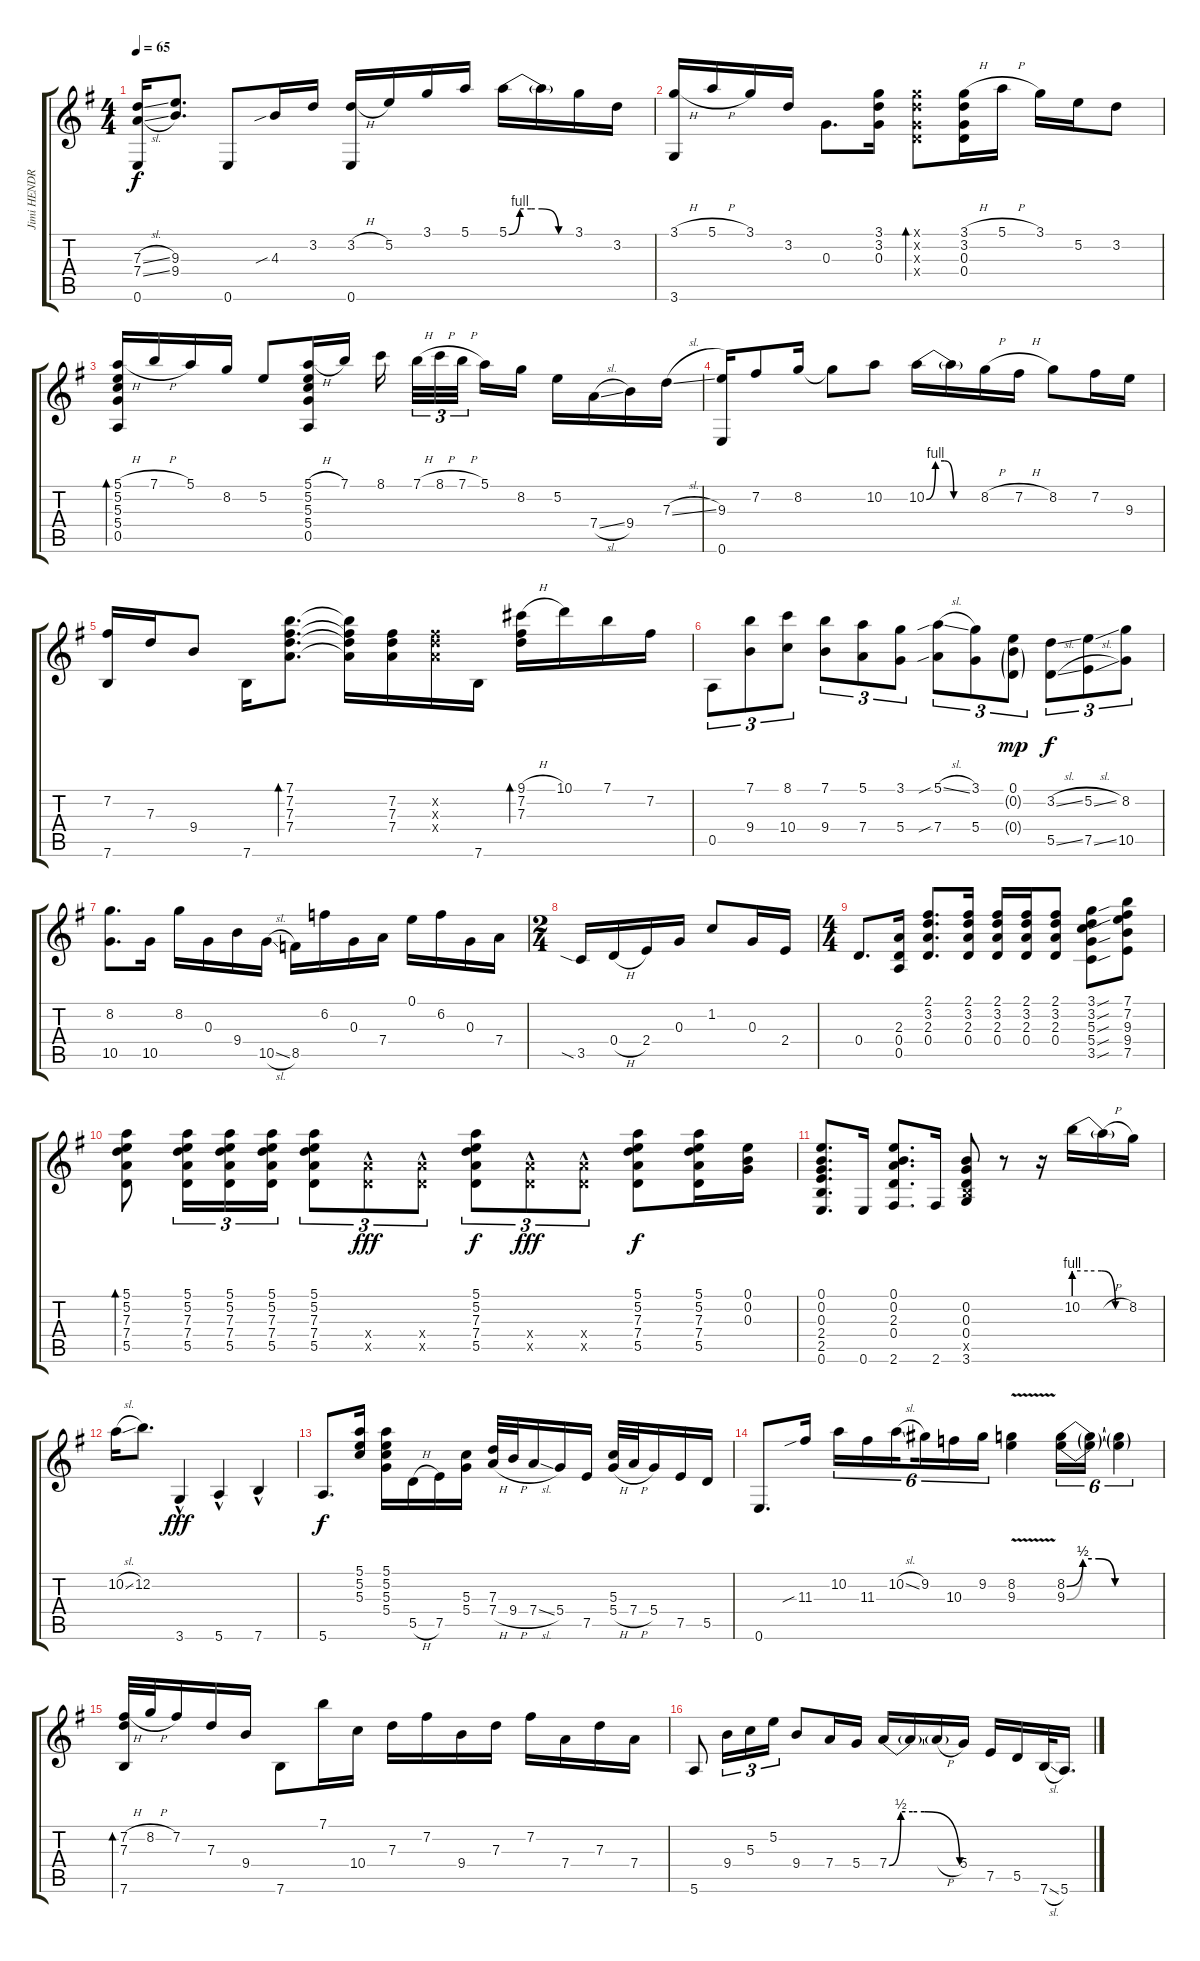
\track ("Jimi HENDRIX" "Jimi HENDR") {instrument acousticguitarsteel}
\staff {score tabs}
\tuning (E4 B3 G3 D3 A2 E2) {hide}
\ts (4 4)
\tempo 65
\clef g2
\ks eminor
(7.3{sl} 7.4{sl} 0.6).16{dy f} (9.3 9.4).8{d} 0.6.8 4.3{sib}.16 3.2.16 (3.2{h} 0.6).16 5.2.16 3.1.16 5.1.16 5.1{be (custom 0 0 10 4 20 4 30 4 45 0 60 0)}.16 5.1{t}.16 3.1.16 3.2.16 |
(3.1{h} 3.6).16 5.1{h}.16 3.1.16 3.2.16 0.3.8{d} (3.1 3.2 0.3).16 (3.1{x} 3.2{x} 0.3{x} 0.4{x}).8{bd 480} (3.1{h} 3.2 0.3 0.4).16 5.1{h}.16 3.1.16 5.2.16 3.2.8 |
(5.1{h} 5.2 5.3 5.4 0.5).16{bd 480} 7.1{h}.16 5.1.16 8.2.16 5.2.8 (5.1{h} 5.2 5.3 5.4 0.5).16 7.1.16 8.1.16{beam splitsecondary} 7.1{h}.32{tu (3 2)} 8.1{h}.32{tu (3 2)} 7.1{h}.32{tu (3 2) beam split} 5.1.16 8.2.16 5.2.16 7.4{sl}.16 9.4.16 7.3{sl}.16 |
(9.3 0.6).16 7.2.8 8.2.16 8.2{t}.8 10.2.8 10.2{be (custom 0 0 10 4 20 4 30 0 60 0)}.16 10.2{t}.16 8.2{h}.16 7.2{h}.16 8.2.8 7.2.16 9.3.16 |
(7.2 7.6).16 7.3.16 9.4.8 7.6.16 (7.1 7.2 7.3 7.4).8{d bd 480} (7.1{t} 7.2{t} 7.3{t} 7.4{t}).16 (7.2 7.3 7.4).16 (7.2{x} 7.3{x} 7.4{x}).16 7.6.16 (9.1{h} 7.2 7.3).16{bd 480} 10.1.16 7.1.16 7.2.16 |
0.5.8{tu (3 2)} (7.1 9.4).8{tu (3 2) beam merge} (8.1 10.4).8{tu (3 2)} (7.1 9.4).8{tu (3 2)} (5.1 7.4).8{tu (3 2)} (3.1 5.4).8{tu (3 2)} (5.1{sib sl} 7.4{sib}).8{tu (3 2)} (3.1 5.4).8{tu (3 2)} (0.1 0.2{g} 0.4{g}).8{tu (3 2) dy mp} (3.2{sl} 5.5{sl}).8{tu (3 2) dy f} (5.2{sl} 7.5{sl}).8{tu (3 2)} (8.2 10.5).8{tu (3 2)} |
(8.2 10.5).8{d} 10.5.16 8.2.16 0.3.16 9.4.16 10.5{sl}.16 8.5.16 6.2.16 0.3.16 7.4.16 0.1.16 6.2.16 0.3.16 7.4.16 |
\ts (2 4)
3.5{sia}.16 0.4{h}.16 2.4.16 0.3.16 1.2.8 0.3.16 2.4.16 |
\ts (4 4)
0.4.8{d} (2.3 0.4 0.5).16 (2.1 3.2 2.3 0.4).8{d} (2.1 3.2 2.3 0.4).16 (2.1 3.2 2.3 0.4).16 (2.1 3.2 2.3 0.4).16 (2.1 3.2 2.3 0.4).8 (3.1{sou} 3.2{sou} 5.3{sou} 5.4{sou} 3.5{sou}).8 (7.1 7.2 9.3 9.4 7.5).8 |
(5.1 5.2 7.3 7.4 5.5).8{bd 480} (5.1 5.2 7.3 7.4 5.5).16{tu (3 2)} (5.1 5.2 7.3 7.4 5.5).16{tu (3 2) beam merge} (5.1 5.2 7.3 7.4 5.5).16{tu (3 2)} (5.1 5.2 7.3 7.4 5.5).8{tu (3 2)} (7.4{hac x} 5.5{hac x}).8{tu (3 2) dy fff beam merge} (7.4{hac x} 5.5{hac x}).8{tu (3 2)} (5.1 5.2 7.3 7.4 5.5).8{tu (3 2) dy f} (7.4{hac x} 5.5{hac x}).8{tu (3 2) dy fff beam merge} (7.4{hac x} 5.5{hac x}).8{tu (3 2)} (5.1 5.2 7.3 7.4 5.5).8{dy f} (5.1 5.2 7.3 7.4 5.5).16 (0.1 0.2 0.3).16 |
(0.1 0.2 0.3 2.4 2.5 0.6).8{d} 0.6.16 (0.1 0.2 2.3 0.4 2.6).8{d} 2.6.16 (0.2 0.3 0.4 2.5{x} 3.6).8 r.8 r.16 10.2{be (custom 0 4 15 4 30 4 45 0 60 0)}.16 10.2{h t}.16 8.2.16 |
10.2{sl}.16 12.2.8{d} 3.6{hac}.4{dy fff} 5.6{hac}.4 7.6{hac}.4 |
5.6.8{d dy f} (5.1 5.2 5.3).16 (5.1 5.2 5.3 5.4).16 5.5{h}.16 7.5.16 (5.3 5.4).16 (7.3 7.4{h}).32 9.4{h}.32 7.4{sl}.16 5.4.16 7.5.16 (5.3 5.4{h}).32 7.4{h}.32 5.4.16 7.5.16 5.5.16 |
0.6.8{d} 11.3{sib}.16 10.2.16{tu (6 4)} 11.3.16{tu (6 4)} 10.2{sl}.16{tu (6 4) beam splitsecondary} 9.2.16{tu (6 4) beam merge} 10.3.16{tu (6 4)} 9.2.16{tu (6 4)} (8.2{v} 9.3{v}).4 (8.2{be (custom 0 0 10 2 20 2 30 0 60 0)} 9.3{be (custom 0 0 10 2 20 2 30 0 60 0)}).16{tu (6 4)} (8.2{t} 9.3{t}).16{tu (6 4)} (8.2{t} 9.3{t}).4{tu (6 4)} |
(7.2{h} 7.3 7.6).32{bd 480} 8.2{h}.32 7.2.16 7.3.16 9.4.16 7.6.8 7.1.16 10.4.16 7.3.16 7.2.16 9.4.16 7.3.16 7.2.16 7.4.16 7.3.16 7.4.16 |
5.6.8 9.4.16{tu (3 2)} 5.3.16{tu (3 2) beam merge} 5.2.16{tu (3 2)} 9.4.8 7.4.16 5.4.16 7.4{be (custom 0 0 10 2 20 2 30 2 60 0)}.16 7.4{t}.16 7.4{h t}.16 5.4.16 7.5.16 5.5.16 7.6{sl}.32 5.6.16{d}
